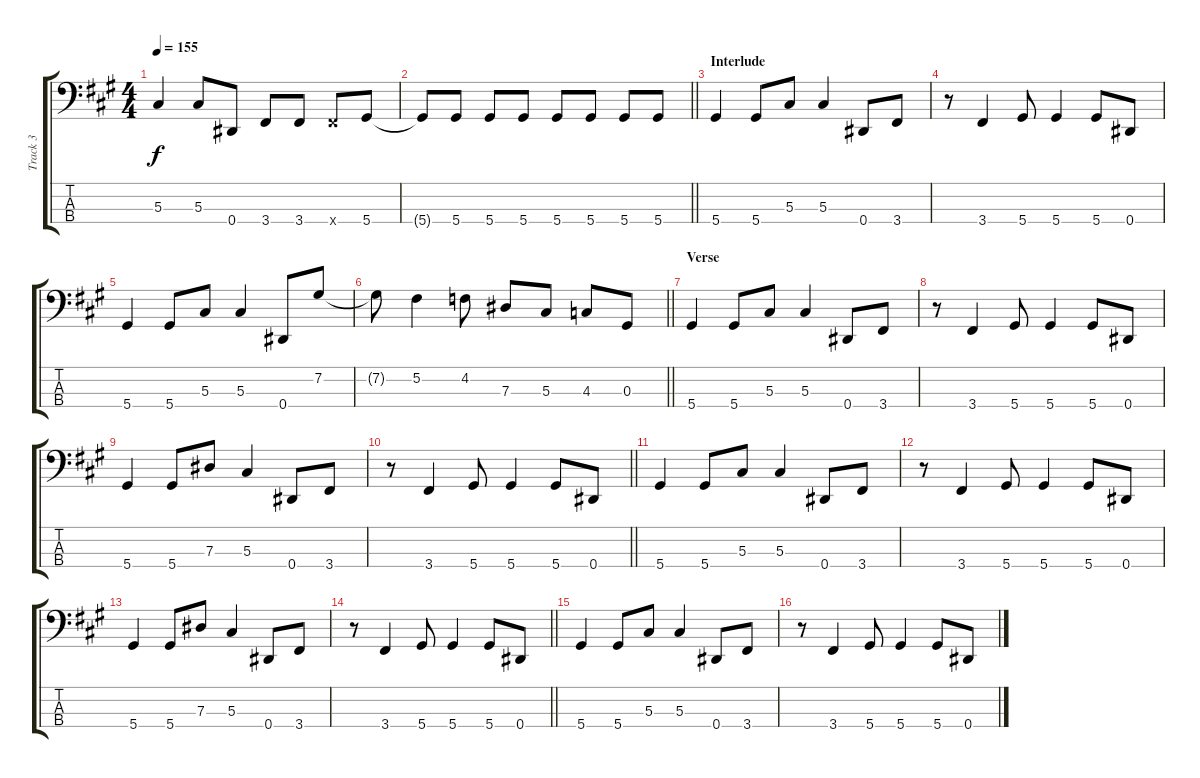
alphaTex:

\track ("Track 3" "Track 3") {instrument electricbassfinger}
\staff {score tabs}
\tuning (Gb2 Db2 Ab1 Eb1) {hide}
\ts (4 4)
\tempo 155
\clef f4
\ks a
5.3.4{dy f} 5.3.8 0.4.8 3.4.8 3.4.8 3.4{x}.8 5.4.8 |
\barLineRight lightlight
5.4{t}.8 5.4.8 5.4.8 5.4.8 5.4.8 5.4.8 5.4.8 5.4.8 |
\section ("" "Interlude")
5.4.4 5.4.8 5.3.8 5.3.4 0.4.8 3.4.8 |
r.8 3.4.4 5.4.8 5.4.4 5.4.8 0.4.8 |
5.4.4 5.4.8 5.3.8 5.3.4 0.4.8 7.2.8 |
\barLineRight lightlight
7.2{t}.8 5.2.4 4.2.8 7.3.8 5.3.8 4.3.8 0.3.8 |
\section ("" "Verse")
5.4.4 5.4.8 5.3.8 5.3.4 0.4.8 3.4.8 |
r.8 3.4.4 5.4.8 5.4.4 5.4.8 0.4.8 |
5.4.4 5.4.8 7.3.8 5.3.4 0.4.8 3.4.8 |
\barLineRight lightlight
r.8 3.4.4 5.4.8 5.4.4 5.4.8 0.4.8 |
5.4.4 5.4.8 5.3.8 5.3.4 0.4.8 3.4.8 |
r.8 3.4.4 5.4.8 5.4.4 5.4.8 0.4.8 |
5.4.4 5.4.8 7.3.8 5.3.4 0.4.8 3.4.8 |
\barLineRight lightlight
r.8 3.4.4 5.4.8 5.4.4 5.4.8 0.4.8 |
5.4.4 5.4.8 5.3.8 5.3.4 0.4.8 3.4.8 |
r.8 3.4.4 5.4.8 5.4.4 5.4.8 0.4.8
